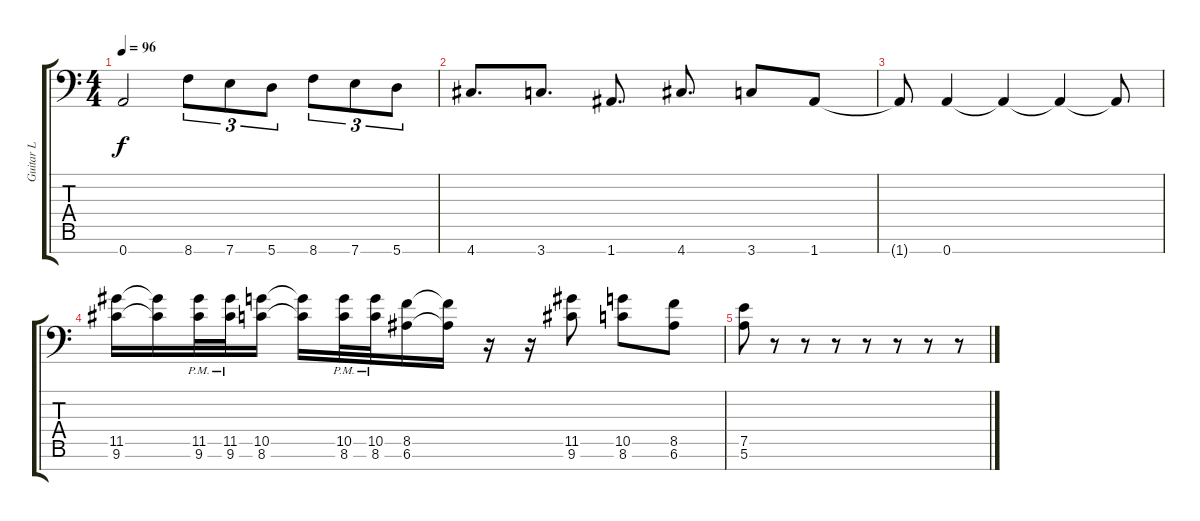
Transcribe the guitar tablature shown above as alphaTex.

\track ("Guitar L" "Guitar L") {instrument distortionguitar}
\staff {score tabs}
\tuning (E4 B3 G3 D3 A2 E2 A1) {hide}
\ts (4 4)
\tempo 96
\clef f4
\ks c
0.7{t}.2{dy f} 8.7.8{tu (3 2)} 7.7.8{tu (3 2)} 5.7.8{tu (3 2)} 8.7.8{tu (3 2)} 7.7.8{tu (3 2)} 5.7.8{tu (3 2)} |
4.7.8{d} 3.7.8{d} 1.7.8{d} 4.7.8{d} 3.7.8 1.7.8 |
1.7{t}.8 0.7.4 0.7{t}.4 0.7{t}.4 0.7{t}.8 |
(11.5 9.6).16 (11.5{t} 9.6{t}).16 (11.5{pm} 9.6{pm}).32 (11.5{pm} 9.6{pm}).32 (10.5 8.6).16 (10.5{t} 8.6{t}).16 (10.5{pm} 8.6{pm}).32 (10.5{pm} 8.6{pm}).32 (8.5 6.6).16 (8.5{t} 6.6{t}).16 r.16 r.16 (11.5 9.6).8 (10.5 8.6).8 (8.5 6.6).8 |
(7.5 5.6).8 r.8 r.8 r.8 r.8 r.8 r.8 r.8
